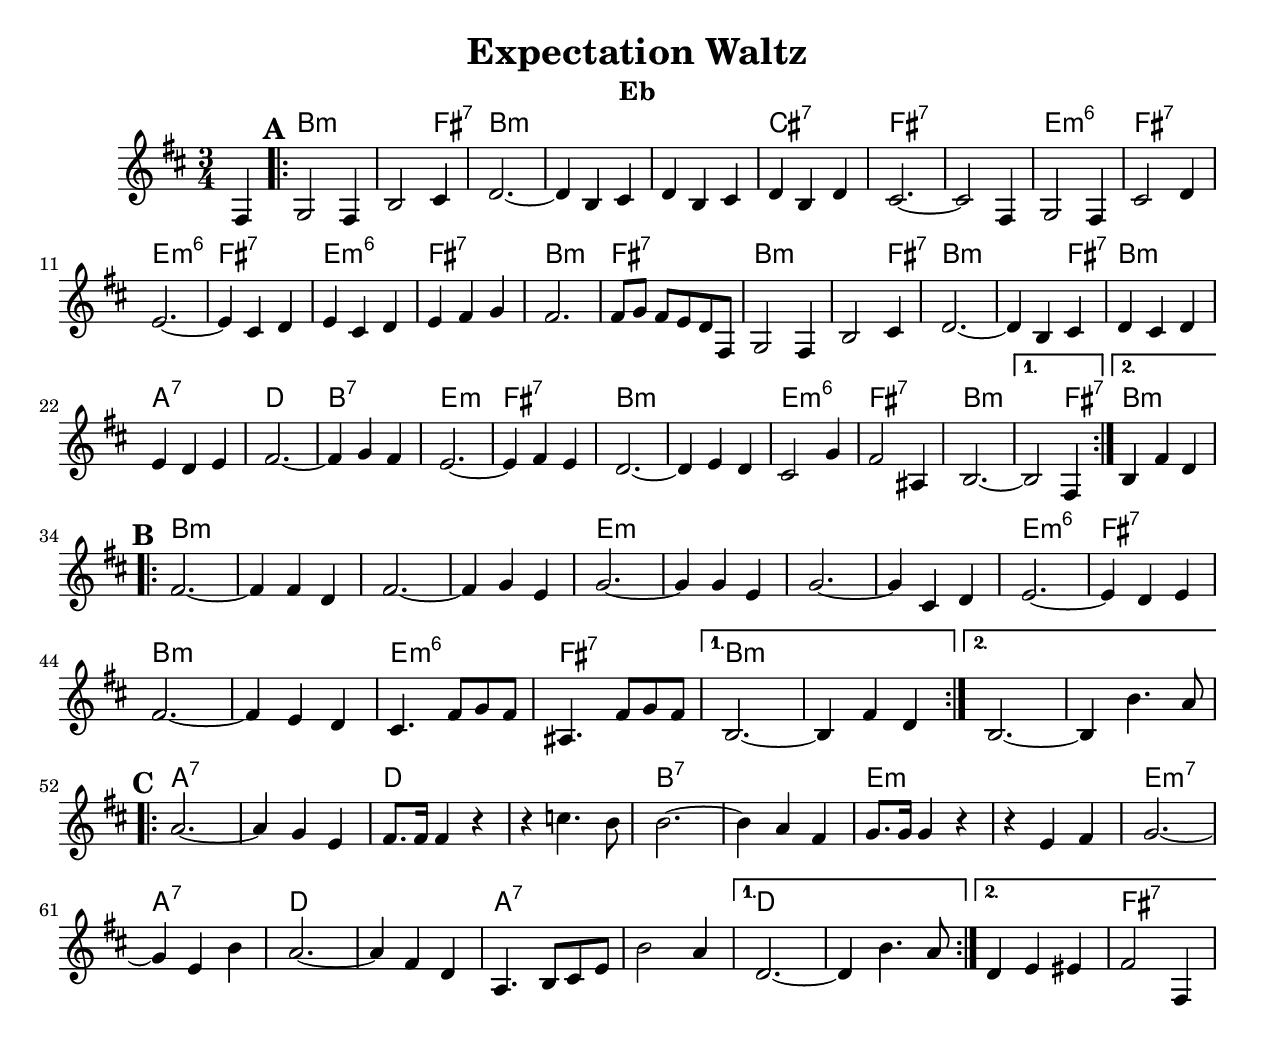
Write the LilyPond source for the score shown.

\version "2.18.0"
\include "english.ly"
\pointAndClickOff
\paper{
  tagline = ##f
  print-all-headers = ##t
  #(set-paper-size "letter")
}

date = #(strftime "%d-%m-%Y" (localtime (current-time)))

%\markup{ \italic{ " Updated " \date  }  }

%\markup{ Got something to say? }

%#################################### Melody ########################
melody = \relative c {
  \clef treble
  \key d \minor
  \time 3/4
  \set Score.markFormatter = #format-mark-box-alphabet

  \partial 4*1 a4  %lead in notes

  \repeat volta 2{
    \mark \default
    bf2 a4
    d2 e4
    f2.~
    f4 d e

    f4 d e
    f4 d f
    e2. ~ % (f4) %check if f  is correct
    e2 a,4|

    bf2 a4
    e'2 f4
    g2. ~
    g4 e f|  %12

    g4 e f
    g4 a bf
    a2.
    a8 [bf] a g f a,

    bf2 a4
    d2 e4
    f2.~
    f4 d e

    f4 e f
    g4 f g
    a2.~
    a4 bf a

    g2.~ g4 a g
    f2.~f4 g f
    e2 bf'4
    a2 cs,4

    d2.~
  }
  \alternative { { d2 a4}{d4 a' f } }
  \break
  \repeat volta 2{
    \mark \default
    a2.~
    a4 a f
    a2.~
    a4 bf g

    bf2.~   %38
    bf4 bf g
    bf2.~
    bf4 e, f|

    g2.~
    g4 f g
    a2.~
    a4 g f

    e4. a8 bf a
    cs,4. a'8 bf a

  }
  \alternative {
    {
      d,2.~
      d4 a' f
    }
    {
      d2.~
      d4 d'4. c8
    }
  }
  \break
  \repeat volta 2{
    \mark \default
    c2.~
    c4 bf g
    a8. a16 a4 r|
    r4 ef'4. d8

    d2.~
    d4 c a
    bf8. bf16 bf4 r|
    r4 g a

    bf2.~
    bf4 g   d'
    c2.~
    c4 a f

    c4. d8 e g
    d'2 c4
  }
  \alternative {
    {
      f,2.~
      f4 d'4. c8
    }
    {
      f,4 g gs
      a2 a,4
    }
  }
}
%################################# Lyrics #####################
%\addlyrics{  }
%################################# Chords #######################
harmonies =\chordmode {
  s4
  d4*5:m

  a4:7
  d4*9:m
  e4*3:7
  a4*6:7
  g4*3:m6
  a4*3:7
  g4*3:m6
  a4*3:7
  g4*3:m6
  a4*3:7
  d4*3:m

  a4*3:7
  d4*5:m
  a4:7
  d4*5:m

  a4:7
  d4*3:m
  c4*3:7
  f4*3 % r2

  d4*3:7
  g4*3:m
  a4*3:7
  d4*6:m

  g4*3:m6
  a4*3:7
  d4*5:m

  a4:7
  d4*3:m
  %B
  d4*12:m

  g4*12:m
  g4*3:m6
  a4*3:7
  d4*6:m

  g4*3:m6
  a4*3:7
  d4*12:m

  %c
  c4*6:7

  f4*6

  d4*6:7

  g4*6:m

  g4*3:m7
  c4*3:7
  f4*6
  %f2

  c4*6:7

  f4*9

  a4*3:7


}

\score {\transpose c a
  <<
    \new ChordNames {
      \set chordChanges = ##f
      \harmonies
    }
    \new Staff
    \melody
  >>
  \header{
    title= "Expectation Waltz"
    subtitle=""
    composer= ""
    instrument = "Eb"
    arranger= ""
  }
  \layout{indent = 1.0\cm}
  \midi {
    \tempo 4 = 120

    % \midi { }
  }
}
%{
  % more verses:
  \markup{}
  \markup {
  \fill-line {
  \hspace #0.1 % distance from left margin
  \column {
  \line { "1."
  \column {
  ""
  }
  }
  \hspace #0.2 % vertical distance between verses
  \line { "2."
  \column {
  ""
  }
  }
  }
  \hspace #0.1  % horiz. distance between columns
  \column {
  \line { "3."
  \column {
  ""
  }
  }
  \hspace #0.2 % distance between verses
  \line { "4."
  \column {
  ""
  }
  }
  }
  \hspace #0.1 % distance to right margin
  }
  }

%}


%{
convert-ly (GNU LilyPond) 2.16.2  convert-ly: Processing `'...
Applying conversion: 2.15.7, 2.15.9, 2.15.10, 2.15.16, 2.15.17,
2.15.18, 2.15.19, 2.15.20, 2.15.25, 2.15.32, 2.15.39, 2.15.40,
2.15.42, 2.15.43, 2.16.0
%}
